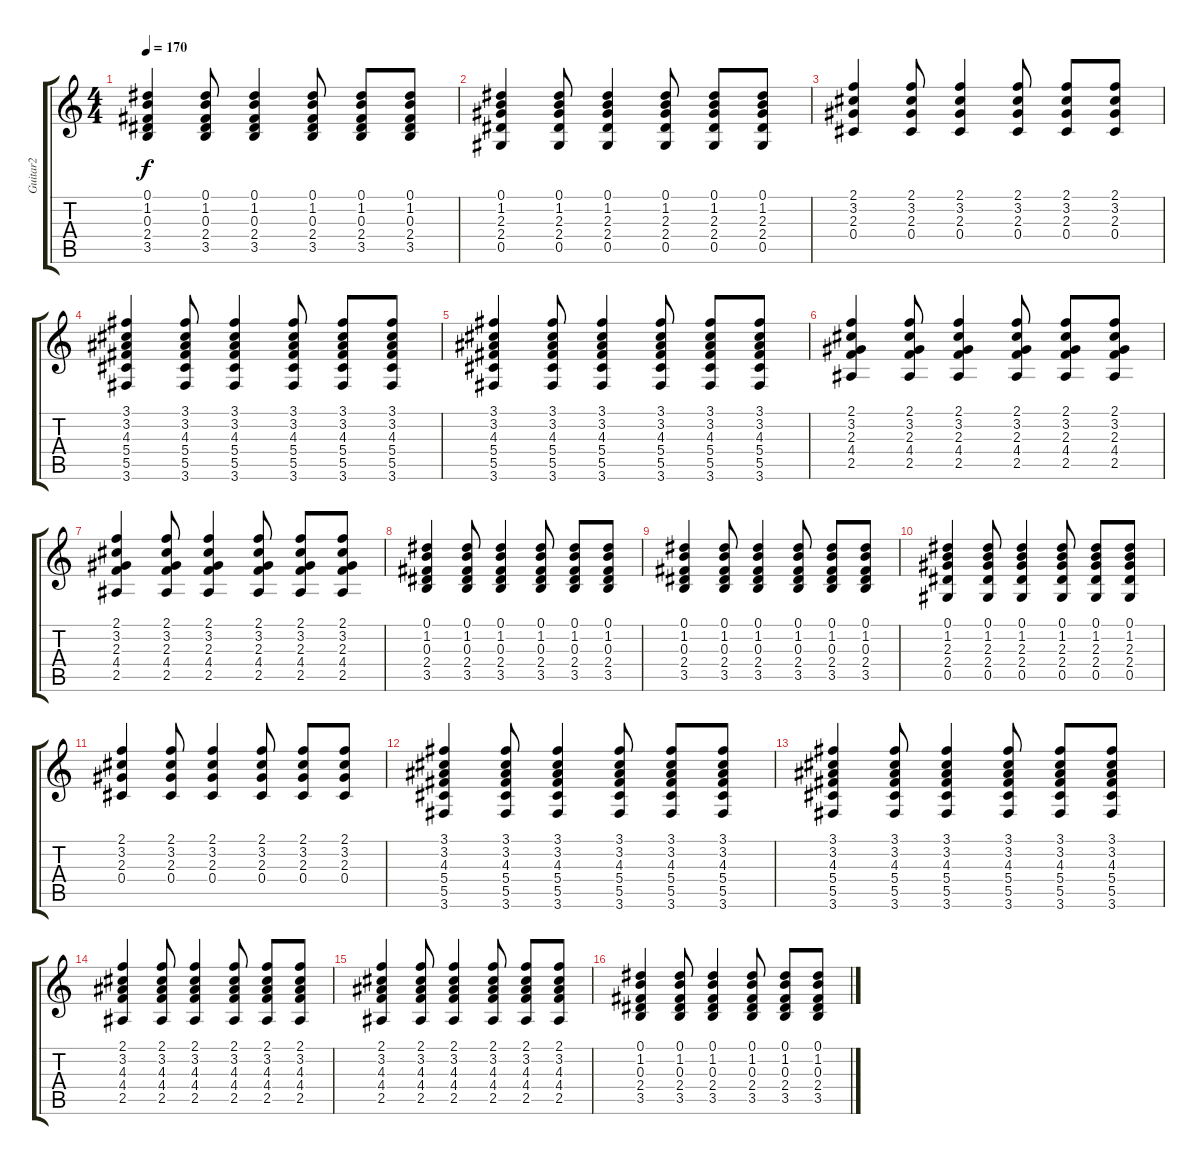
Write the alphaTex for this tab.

\track ("Guitar2" "Guitar2") {instrument overdrivenguitar}
\staff {score tabs}
\tuning (Eb4 Bb3 Gb3 Db3 Ab2 Eb2) {hide}
\ts (4 4)
\tempo 170
\clef g2
\ks c
(0.1 1.2 0.3 2.4 3.5).4{dy f} (0.1 1.2 0.3 2.4 3.5).8 (0.1 1.2 0.3 2.4 3.5).4 (0.1 1.2 0.3 2.4 3.5).8 (0.1 1.2 0.3 2.4 3.5).8 (0.1 1.2 0.3 2.4 3.5).8 |
(0.1 1.2 2.3 2.4 0.5).4 (0.1 1.2 2.3 2.4 0.5).8 (0.1 1.2 2.3 2.4 0.5).4 (0.1 1.2 2.3 2.4 0.5).8 (0.1 1.2 2.3 2.4 0.5).8 (0.1 1.2 2.3 2.4 0.5).8 |
(2.1 3.2 2.3 0.4).4 (2.1 3.2 2.3 0.4).8 (2.1 3.2 2.3 0.4).4 (2.1 3.2 2.3 0.4).8 (2.1 3.2 2.3 0.4).8 (2.1 3.2 2.3 0.4).8 |
(3.1 3.2 4.3 5.4 5.5 3.6).4 (3.1 3.2 4.3 5.4 5.5 3.6).8 (3.1 3.2 4.3 5.4 5.5 3.6).4 (3.1 3.2 4.3 5.4 5.5 3.6).8 (3.1 3.2 4.3 5.4 5.5 3.6).8 (3.1 3.2 4.3 5.4 5.5 3.6).8 |
(3.1 3.2 4.3 5.4 5.5 3.6).4 (3.1 3.2 4.3 5.4 5.5 3.6).8 (3.1 3.2 4.3 5.4 5.5 3.6).4 (3.1 3.2 4.3 5.4 5.5 3.6).8 (3.1 3.2 4.3 5.4 5.5 3.6).8 (3.1 3.2 4.3 5.4 5.5 3.6).8 |
(2.1 3.2 2.3 4.4 2.5).4 (2.1 3.2 2.3 4.4 2.5).8 (2.1 3.2 2.3 4.4 2.5).4 (2.1 3.2 2.3 4.4 2.5).8 (2.1 3.2 2.3 4.4 2.5).8 (2.1 3.2 2.3 4.4 2.5).8 |
(2.1 3.2 2.3 4.4 2.5).4 (2.1 3.2 2.3 4.4 2.5).8 (2.1 3.2 2.3 4.4 2.5).4 (2.1 3.2 2.3 4.4 2.5).8 (2.1 3.2 2.3 4.4 2.5).8 (2.1 3.2 2.3 4.4 2.5).8 |
(0.1 1.2 0.3 2.4 3.5).4 (0.1 1.2 0.3 2.4 3.5).8 (0.1 1.2 0.3 2.4 3.5).4 (0.1 1.2 0.3 2.4 3.5).8 (0.1 1.2 0.3 2.4 3.5).8 (0.1 1.2 0.3 2.4 3.5).8 |
(0.1 1.2 0.3 2.4 3.5).4 (0.1 1.2 0.3 2.4 3.5).8 (0.1 1.2 0.3 2.4 3.5).4 (0.1 1.2 0.3 2.4 3.5).8 (0.1 1.2 0.3 2.4 3.5).8 (0.1 1.2 0.3 2.4 3.5).8 |
(0.1 1.2 2.3 2.4 0.5).4 (0.1 1.2 2.3 2.4 0.5).8 (0.1 1.2 2.3 2.4 0.5).4 (0.1 1.2 2.3 2.4 0.5).8 (0.1 1.2 2.3 2.4 0.5).8 (0.1 1.2 2.3 2.4 0.5).8 |
(2.1 3.2 2.3 0.4).4 (2.1 3.2 2.3 0.4).8 (2.1 3.2 2.3 0.4).4 (2.1 3.2 2.3 0.4).8 (2.1 3.2 2.3 0.4).8 (2.1 3.2 2.3 0.4).8 |
(3.1 3.2 4.3 5.4 5.5 3.6).4 (3.1 3.2 4.3 5.4 5.5 3.6).8 (3.1 3.2 4.3 5.4 5.5 3.6).4 (3.1 3.2 4.3 5.4 5.5 3.6).8 (3.1 3.2 4.3 5.4 5.5 3.6).8 (3.1 3.2 4.3 5.4 5.5 3.6).8 |
(3.1 3.2 4.3 5.4 5.5 3.6).4 (3.1 3.2 4.3 5.4 5.5 3.6).8 (3.1 3.2 4.3 5.4 5.5 3.6).4 (3.1 3.2 4.3 5.4 5.5 3.6).8 (3.1 3.2 4.3 5.4 5.5 3.6).8 (3.1 3.2 4.3 5.4 5.5 3.6).8 |
(2.1 3.2 4.3 4.4 2.5).4 (2.1 3.2 4.3 4.4 2.5).8 (2.1 3.2 4.3 4.4 2.5).4 (2.1 3.2 4.3 4.4 2.5).8 (2.1 3.2 4.3 4.4 2.5).8 (2.1 3.2 4.3 4.4 2.5).8 |
(2.1 3.2 4.3 4.4 2.5).4 (2.1 3.2 4.3 4.4 2.5).8 (2.1 3.2 4.3 4.4 2.5).4 (2.1 3.2 4.3 4.4 2.5).8 (2.1 3.2 4.3 4.4 2.5).8 (2.1 3.2 4.3 4.4 2.5).8 |
(0.1 1.2 0.3 2.4 3.5).4 (0.1 1.2 0.3 2.4 3.5).8 (0.1 1.2 0.3 2.4 3.5).4 (0.1 1.2 0.3 2.4 3.5).8 (0.1 1.2 0.3 2.4 3.5).8 (0.1 1.2 0.3 2.4 3.5).8
